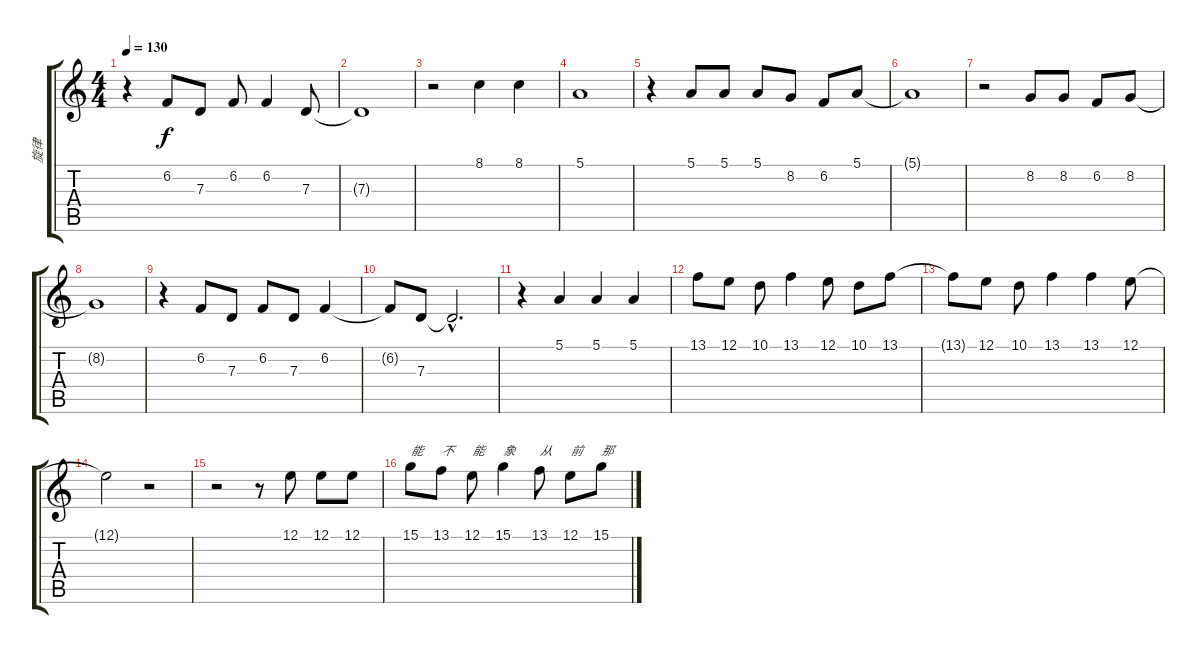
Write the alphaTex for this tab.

\track ("旋律" "旋律") {instrument flute}
\staff {score tabs}
\tuning (E4 B3 G3 D3 A2 E2) {hide}
\ts (4 4)
\tempo 130
\clef g2
\ks c
r.4{dy f} 6.2.8 7.3.8 6.2.8 6.2.4 7.3.8 |
7.3{t}.1 |
r.2 8.1.4 8.1.4 |
5.1.1 |
r.4 5.1.8 5.1.8 5.1.8 8.2.8 6.2.8 5.1.8 |
5.1{t}.1 |
r.2 8.2.8 8.2.8 6.2.8 8.2.8 |
8.2{t}.1 |
r.4 6.2.8 7.3.8 6.2.8 7.3.8 6.2.4 |
6.2{t}.8 7.3.8 7.3{hac t}.2{d} |
r.4 5.1.4 5.1.4 5.1.4 |
13.1.8 12.1.8 10.1.8 13.1.4 12.1.8 10.1.8 13.1.8 |
13.1{t}.8 12.1.8 10.1.8 13.1.4 13.1.4 12.1.8 |
12.1{t}.2 r.2 |
r.2 r.8 12.1.8 12.1.8 12.1.8 |
15.1.8{txt "能"} 13.1.8{txt "不"} 12.1.8{txt "能"} 15.1.4{txt "象"} 13.1.8{txt "从"} 12.1.8{txt "前"} 15.1.8{txt "那"}
